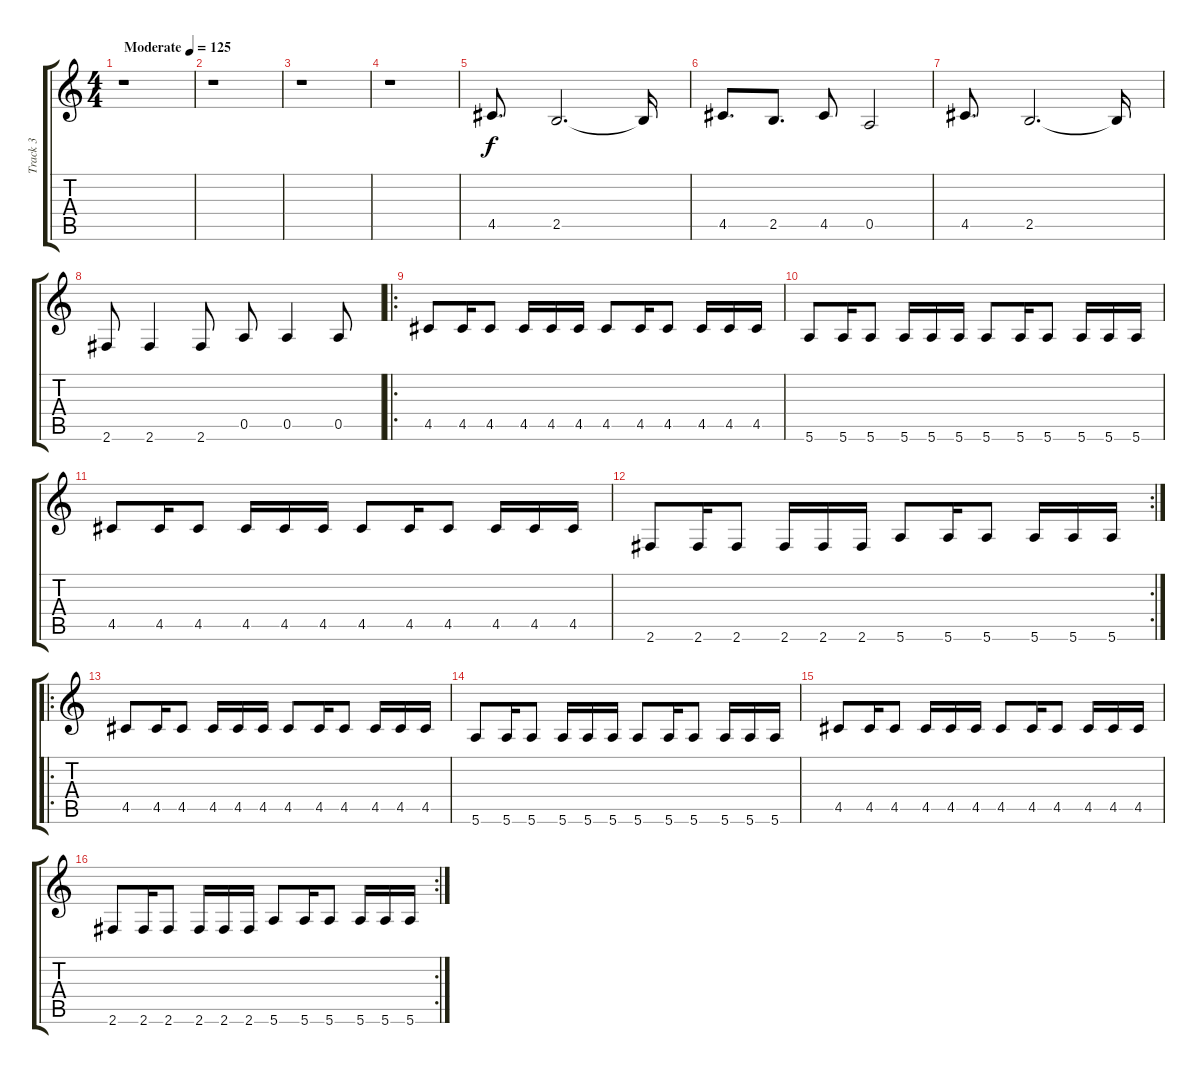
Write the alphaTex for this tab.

\track ("Track 3" "Track 3") {instrument slapbass1}
\staff {score tabs}
\tuning (E4 B3 G3 D3 A2 E2) {hide}
\ts (4 4)
\tempo (125 "Moderate")
\clef g2
\ks c
r.1{dy f instrument slapbass1} |
r.1 |
r.1 |
r.1 |
4.5.8{d} 2.5.2{d} 2.5{t}.16 |
4.5.8{d} 2.5.8{d} 4.5.8 0.5.2 |
4.5.8{d} 2.5.2{d} 2.5{t}.16 |
2.6.8 2.6.4 2.6.8 0.5.8 0.5.4 0.5.8 |
\ro
4.5.8 4.5.16 4.5.8 4.5.16 4.5.16 4.5.16 4.5.8 4.5.16 4.5.8 4.5.16 4.5.16 4.5.16 |
5.6.8 5.6.16 5.6.8 5.6.16 5.6.16 5.6.16 5.6.8 5.6.16 5.6.8 5.6.16 5.6.16 5.6.16 |
4.5.8 4.5.16 4.5.8 4.5.16 4.5.16 4.5.16 4.5.8 4.5.16 4.5.8 4.5.16 4.5.16 4.5.16 |
\rc 2
2.6.8 2.6.16 2.6.8 2.6.16 2.6.16 2.6.16 5.6.8 5.6.16 5.6.8 5.6.16 5.6.16 5.6.16 |
\ro
4.5.8 4.5.16 4.5.8 4.5.16 4.5.16 4.5.16 4.5.8 4.5.16 4.5.8 4.5.16 4.5.16 4.5.16 |
5.6.8 5.6.16 5.6.8 5.6.16 5.6.16 5.6.16 5.6.8 5.6.16 5.6.8 5.6.16 5.6.16 5.6.16 |
4.5.8 4.5.16 4.5.8 4.5.16 4.5.16 4.5.16 4.5.8 4.5.16 4.5.8 4.5.16 4.5.16 4.5.16 |
\rc 2
2.6.8 2.6.16 2.6.8 2.6.16 2.6.16 2.6.16 5.6.8 5.6.16 5.6.8 5.6.16 5.6.16 5.6.16
